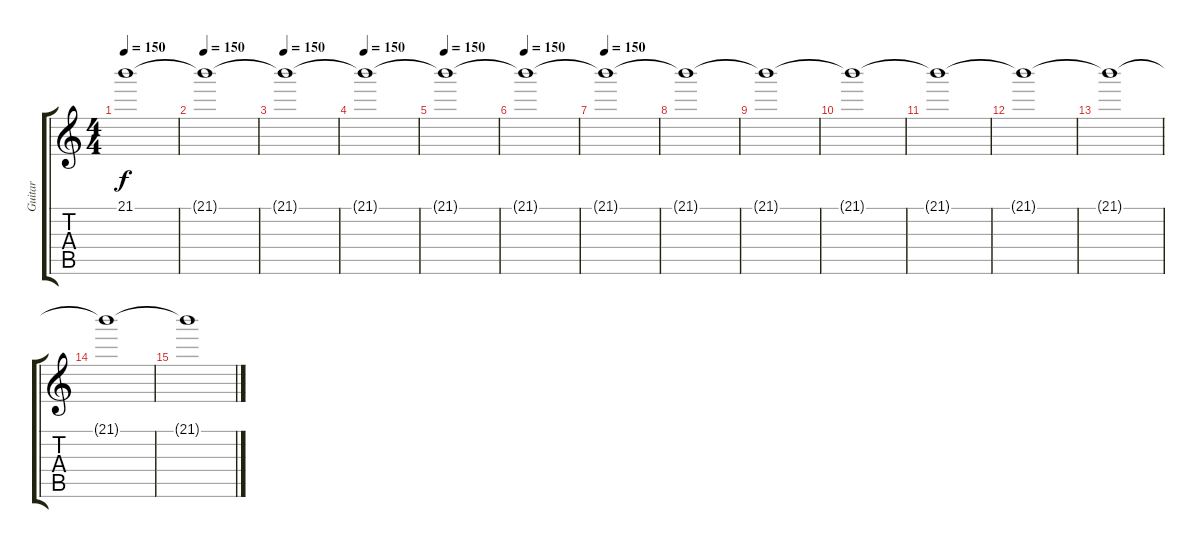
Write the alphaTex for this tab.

\track ("Guitar" "Guitar") {instrument distortionguitar}
\staff {score tabs}
\tuning (D4 A3 F3 C3 G2 C2) {hide}
\ts (4 4)
\tempo 150
\clef g2
\ks c
21.1{t}.1{dy f} |
\tempo 150
21.1{t}.1 |
\tempo 150
21.1{t}.1 |
\tempo 150
21.1{t}.1 |
\tempo 150
21.1{t}.1 |
\tempo 150
21.1{t}.1 |
\tempo 150
21.1{t}.1 |
21.1{t}.1 |
21.1{t}.1 |
21.1{t}.1 |
21.1{t}.1 |
21.1{t}.1 |
21.1{t}.1 |
21.1{t}.1 |
21.1{t}.1
